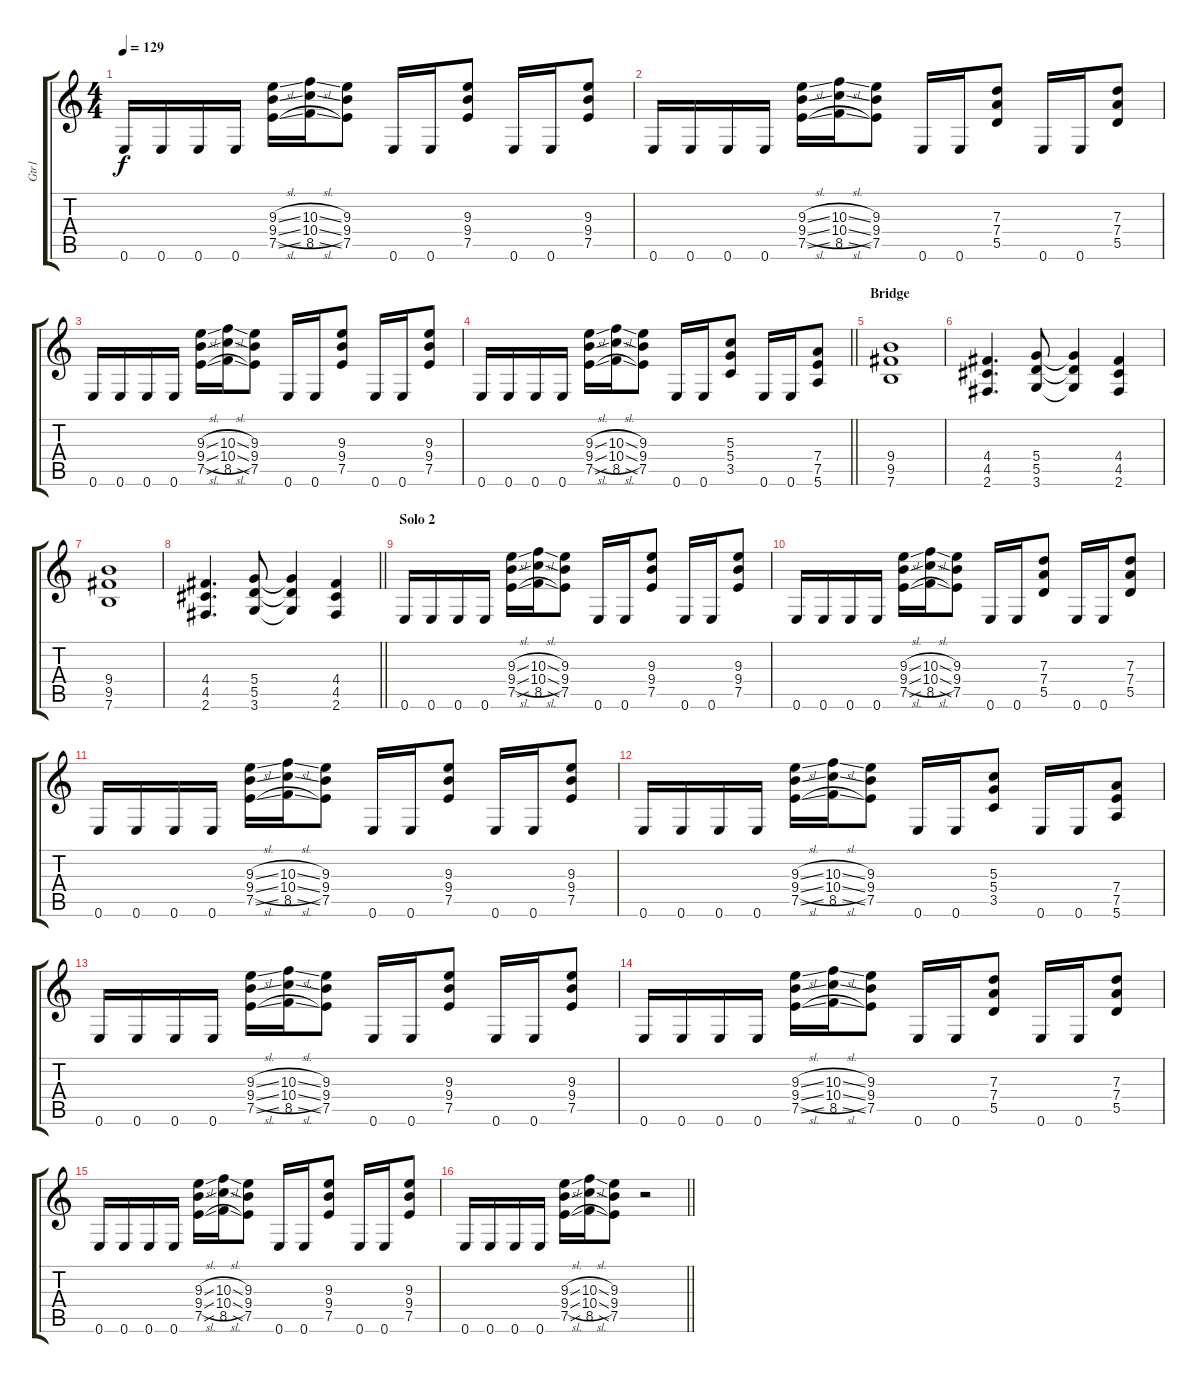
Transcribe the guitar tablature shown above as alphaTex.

\track ("Gtr1" "Gtr1") {instrument distortionguitar}
\staff {score tabs}
\tuning (E4 B3 G3 D3 A2 E2) {hide}
\ts (4 4)
\tempo 129
\clef g2
\ks c
0.6.16{dy f} 0.6.16 0.6.16 0.6.16 (9.3{sl} 9.4{sl} 7.5{sl}).16 (10.3{sl} 10.4{sl} 8.5{sl}).16 (9.3 9.4 7.5).8 0.6.16 0.6.16 (9.3 9.4 7.5).8 0.6.16 0.6.16 (9.3 9.4 7.5).8 |
0.6.16 0.6.16 0.6.16 0.6.16 (9.3{sl} 9.4{sl} 7.5{sl}).16 (10.3{sl} 10.4{sl} 8.5{sl}).16 (9.3 9.4 7.5).8 0.6.16 0.6.16 (7.3 7.4 5.5).8 0.6.16 0.6.16 (7.3 7.4 5.5).8 |
0.6.16 0.6.16 0.6.16 0.6.16 (9.3{sl} 9.4{sl} 7.5{sl}).16 (10.3{sl} 10.4{sl} 8.5{sl}).16 (9.3 9.4 7.5).8 0.6.16 0.6.16 (9.3 9.4 7.5).8 0.6.16 0.6.16 (9.3 9.4 7.5).8 |
\barLineRight lightlight
0.6.16 0.6.16 0.6.16 0.6.16 (9.3{sl} 9.4{sl} 7.5{sl}).16 (10.3{sl} 10.4{sl} 8.5{sl}).16 (9.3 9.4 7.5).8 0.6.16 0.6.16 (5.3 5.4 3.5).8 0.6.16 0.6.16 (7.4 7.5 5.6).8 |
\section ("" "Bridge")
(9.4 9.5 7.6).1 |
(4.4 4.5 2.6).4{d} (5.4 5.5 3.6).8 (5.4{t} 5.5{t} 3.6{t}).4 (4.4 4.5 2.6).4 |
(9.4 9.5 7.6).1 |
\barLineRight lightlight
(4.4 4.5 2.6).4{d} (5.4 5.5 3.6).8 (5.4{t} 5.5{t} 3.6{t}).4 (4.4 4.5 2.6).4 |
\section ("" "Solo 2")
0.6.16 0.6.16 0.6.16 0.6.16 (9.3{sl} 9.4{sl} 7.5{sl}).16 (10.3{sl} 10.4{sl} 8.5{sl}).16 (9.3 9.4 7.5).8 0.6.16 0.6.16 (9.3 9.4 7.5).8 0.6.16 0.6.16 (9.3 9.4 7.5).8 |
0.6.16 0.6.16 0.6.16 0.6.16 (9.3{sl} 9.4{sl} 7.5{sl}).16 (10.3{sl} 10.4{sl} 8.5{sl}).16 (9.3 9.4 7.5).8 0.6.16 0.6.16 (7.3 7.4 5.5).8 0.6.16 0.6.16 (7.3 7.4 5.5).8 |
0.6.16 0.6.16 0.6.16 0.6.16 (9.3{sl} 9.4{sl} 7.5{sl}).16 (10.3{sl} 10.4{sl} 8.5{sl}).16 (9.3 9.4 7.5).8 0.6.16 0.6.16 (9.3 9.4 7.5).8 0.6.16 0.6.16 (9.3 9.4 7.5).8 |
0.6.16 0.6.16 0.6.16 0.6.16 (9.3{sl} 9.4{sl} 7.5{sl}).16 (10.3{sl} 10.4{sl} 8.5{sl}).16 (9.3 9.4 7.5).8 0.6.16 0.6.16 (5.3 5.4 3.5).8 0.6.16 0.6.16 (7.4 7.5 5.6).8 |
0.6.16 0.6.16 0.6.16 0.6.16 (9.3{sl} 9.4{sl} 7.5{sl}).16 (10.3{sl} 10.4{sl} 8.5{sl}).16 (9.3 9.4 7.5).8 0.6.16 0.6.16 (9.3 9.4 7.5).8 0.6.16 0.6.16 (9.3 9.4 7.5).8 |
0.6.16 0.6.16 0.6.16 0.6.16 (9.3{sl} 9.4{sl} 7.5{sl}).16 (10.3{sl} 10.4{sl} 8.5{sl}).16 (9.3 9.4 7.5).8 0.6.16 0.6.16 (7.3 7.4 5.5).8 0.6.16 0.6.16 (7.3 7.4 5.5).8 |
0.6.16 0.6.16 0.6.16 0.6.16 (9.3{sl} 9.4{sl} 7.5{sl}).16 (10.3{sl} 10.4{sl} 8.5{sl}).16 (9.3 9.4 7.5).8 0.6.16 0.6.16 (9.3 9.4 7.5).8 0.6.16 0.6.16 (9.3 9.4 7.5).8 |
\barLineRight lightlight
0.6.16 0.6.16 0.6.16 0.6.16 (9.3{sl} 9.4{sl} 7.5{sl}).16 (10.3{sl} 10.4{sl} 8.5{sl}).16 (9.3 9.4 7.5).8 r.2
